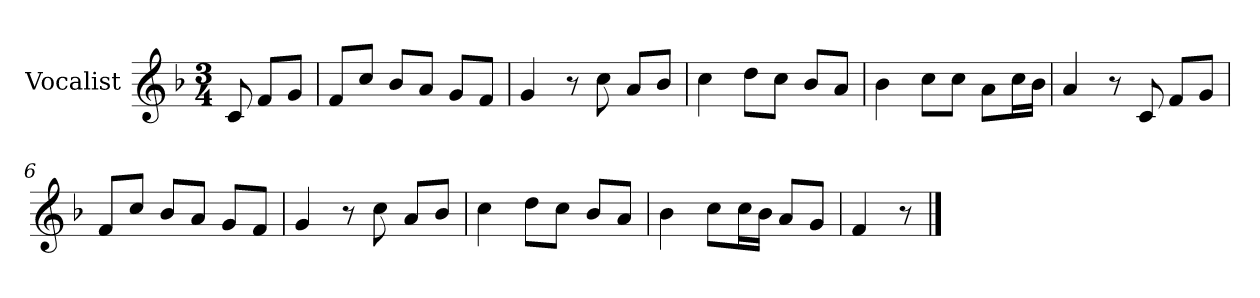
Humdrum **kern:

**kern
*part1
*staff1
*I"Vocalist
*k[b-]
*F:
*M3/4
=
8c
8fL
8gJ
=1
8fL
8ccJ
8b-L
8aJ
8gL
8fJ
=2
4g
8r
8cc
8aL
8b-J
=3
4cc
8ddL
8ccJ
8b-L
8aJ
=4
4b-
8ccL
8ccJ
8aL
16ccL
16b-JJ
=5
4a
8r
8c
8fL
8gJ
=6
8fL
8ccJ
8b-L
8aJ
8gL
8fJ
=7
4g
8r
8cc
8aL
8b-J
=8
4cc
8ddL
8ccJ
8b-L
8aJ
=9
4b-
8ccL
16ccL
16b-JJ
8aL
8gJ
=10
4f
8r
==
*-
